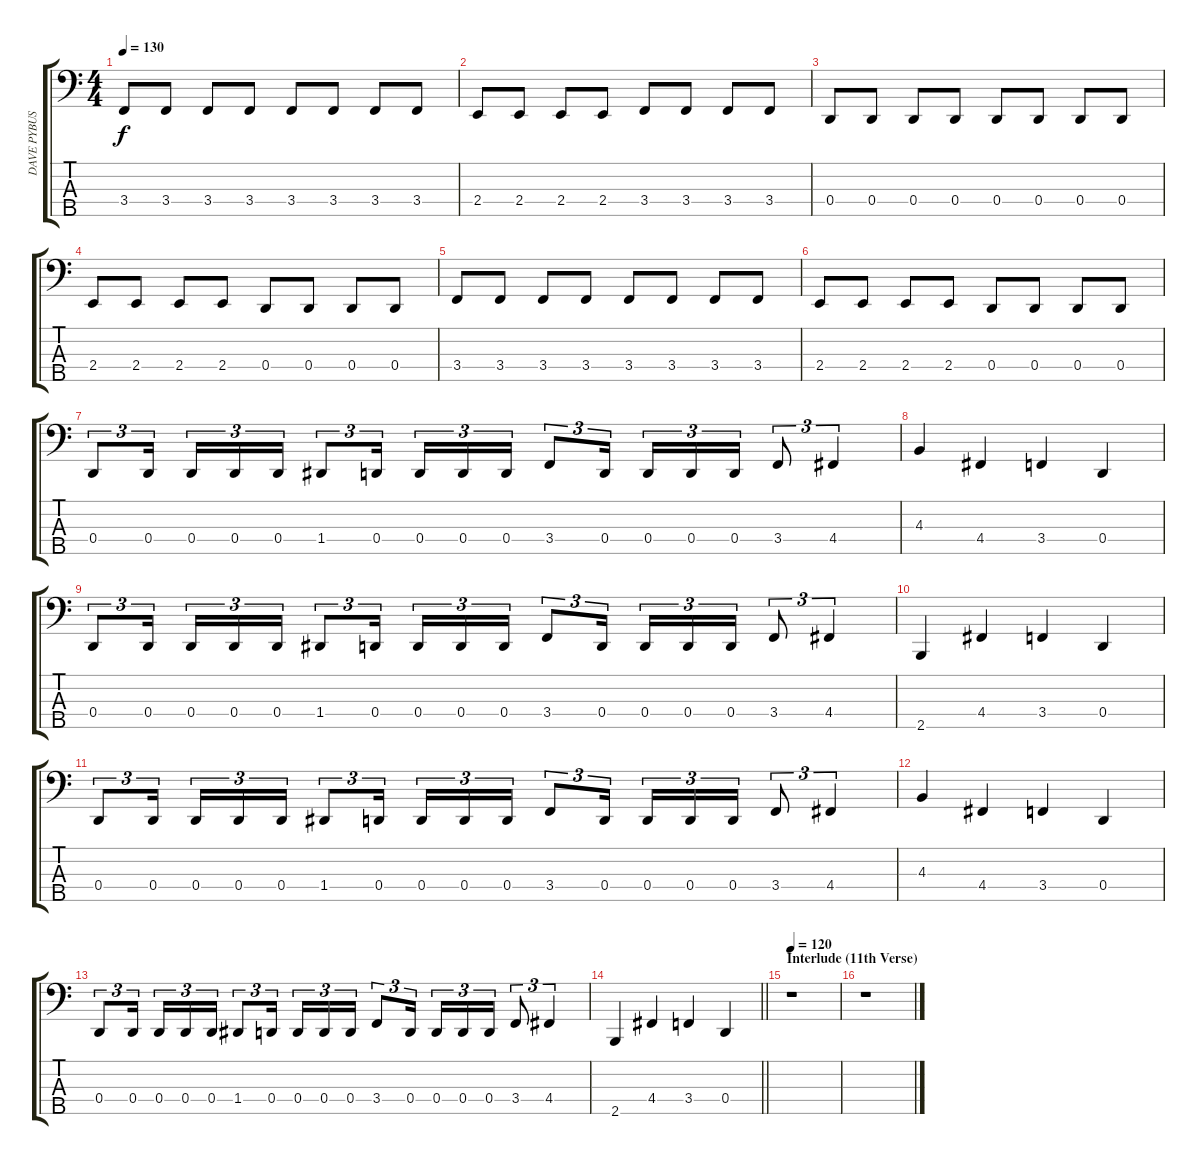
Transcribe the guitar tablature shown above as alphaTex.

\track ("DAVE PYBUS" "DAVE PYBUS") {instrument electricbassfinger}
\staff {score tabs}
\tuning (F2 C2 G1 D1 A0) {hide}
\ts (4 4)
\tempo 130
\clef f4
\ks c
3.4.8{dy f} 3.4.8 3.4.8 3.4.8 3.4.8 3.4.8 3.4.8 3.4.8 |
2.4.8 2.4.8 2.4.8 2.4.8 3.4.8 3.4.8 3.4.8 3.4.8 |
0.4.8 0.4.8 0.4.8 0.4.8 0.4.8 0.4.8 0.4.8 0.4.8 |
2.4.8 2.4.8 2.4.8 2.4.8 0.4.8 0.4.8 0.4.8 0.4.8 |
3.4.8 3.4.8 3.4.8 3.4.8 3.4.8 3.4.8 3.4.8 3.4.8 |
2.4.8 2.4.8 2.4.8 2.4.8 0.4.8 0.4.8 0.4.8 0.4.8 |
0.4.8{tu (3 2)} 0.4.16{tu (3 2) beam splitsecondary} 0.4.16{tu (3 2)} 0.4.16{tu (3 2)} 0.4.16{tu (3 2)} 1.4.8{tu (3 2)} 0.4.16{tu (3 2) beam splitsecondary} 0.4.16{tu (3 2)} 0.4.16{tu (3 2)} 0.4.16{tu (3 2)} 3.4.8{tu (3 2)} 0.4.16{tu (3 2) beam splitsecondary} 0.4.16{tu (3 2)} 0.4.16{tu (3 2)} 0.4.16{tu (3 2)} 3.4.8{tu (3 2)} 4.4.4{tu (3 2)} |
4.3.4 4.4.4 3.4.4 0.4.4 |
0.4.8{tu (3 2)} 0.4.16{tu (3 2) beam splitsecondary} 0.4.16{tu (3 2)} 0.4.16{tu (3 2)} 0.4.16{tu (3 2)} 1.4.8{tu (3 2)} 0.4.16{tu (3 2) beam splitsecondary} 0.4.16{tu (3 2)} 0.4.16{tu (3 2)} 0.4.16{tu (3 2)} 3.4.8{tu (3 2)} 0.4.16{tu (3 2) beam splitsecondary} 0.4.16{tu (3 2)} 0.4.16{tu (3 2)} 0.4.16{tu (3 2)} 3.4.8{tu (3 2)} 4.4.4{tu (3 2)} |
2.5.4 4.4.4 3.4.4 0.4.4 |
0.4.8{tu (3 2)} 0.4.16{tu (3 2) beam splitsecondary} 0.4.16{tu (3 2)} 0.4.16{tu (3 2)} 0.4.16{tu (3 2)} 1.4.8{tu (3 2)} 0.4.16{tu (3 2) beam splitsecondary} 0.4.16{tu (3 2)} 0.4.16{tu (3 2)} 0.4.16{tu (3 2)} 3.4.8{tu (3 2)} 0.4.16{tu (3 2) beam splitsecondary} 0.4.16{tu (3 2)} 0.4.16{tu (3 2)} 0.4.16{tu (3 2)} 3.4.8{tu (3 2)} 4.4.4{tu (3 2)} |
4.3.4 4.4.4 3.4.4 0.4.4 |
0.4.8{tu (3 2)} 0.4.16{tu (3 2) beam splitsecondary} 0.4.16{tu (3 2)} 0.4.16{tu (3 2)} 0.4.16{tu (3 2)} 1.4.8{tu (3 2)} 0.4.16{tu (3 2) beam splitsecondary} 0.4.16{tu (3 2)} 0.4.16{tu (3 2)} 0.4.16{tu (3 2)} 3.4.8{tu (3 2)} 0.4.16{tu (3 2) beam splitsecondary} 0.4.16{tu (3 2)} 0.4.16{tu (3 2)} 0.4.16{tu (3 2)} 3.4.8{tu (3 2)} 4.4.4{tu (3 2)} |
\barLineRight lightlight
2.5.4 4.4.4 3.4.4 0.4.4 |
\section ("" "Interlude (11th Verse)")
\tempo 120
r.1 |
r.1
